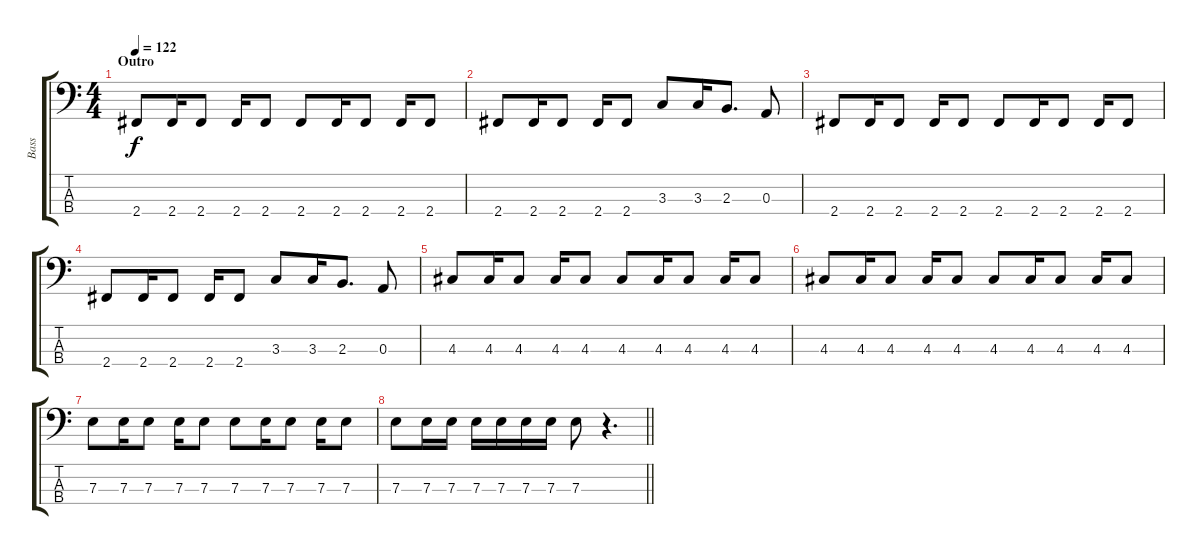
\track ("Bass" "Bass") {instrument electricbassfinger}
\staff {score tabs}
\tuning (G2 D2 A1 E1) {hide}
\ts (4 4)
\section ("" "Outro")
\tempo 122
\clef f4
\ks c
2.4.8{dy f} 2.4.16 2.4.8 2.4.16 2.4.8 2.4.8 2.4.16 2.4.8 2.4.16 2.4.8 |
2.4.8 2.4.16 2.4.8 2.4.16 2.4.8 3.3.8 3.3.16 2.3.8{d} 0.3.8 |
2.4.8 2.4.16 2.4.8 2.4.16 2.4.8 2.4.8 2.4.16 2.4.8 2.4.16 2.4.8 |
2.4.8 2.4.16 2.4.8 2.4.16 2.4.8 3.3.8 3.3.16 2.3.8{d} 0.3.8 |
4.3.8 4.3.16 4.3.8 4.3.16 4.3.8 4.3.8 4.3.16 4.3.8 4.3.16 4.3.8 |
4.3.8 4.3.16 4.3.8 4.3.16 4.3.8 4.3.8 4.3.16 4.3.8 4.3.16 4.3.8 |
7.3.8 7.3.16 7.3.8 7.3.16 7.3.8 7.3.8 7.3.16 7.3.8 7.3.16 7.3.8 |
\barLineRight lightlight
7.3.8 7.3.16 7.3.16 7.3.16 7.3.16 7.3.16 7.3.16 7.3.8 r.4{d}
